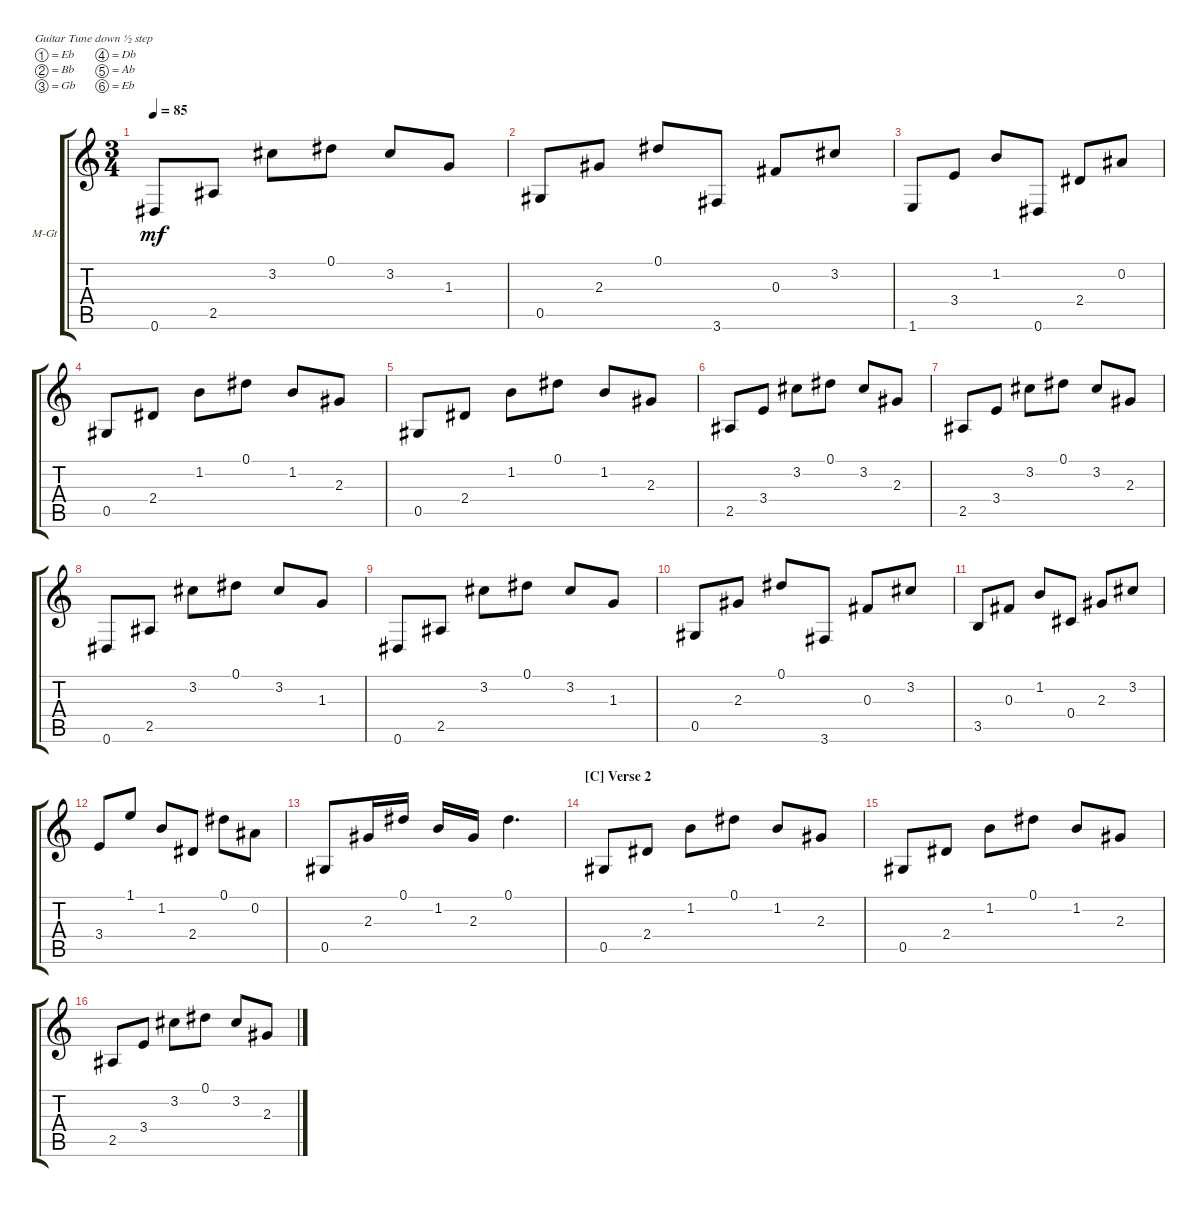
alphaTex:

\defaultSystemsLayout 4
\bracketExtendMode groupsimilarinstruments
\firstSystemTrackNameOrientation horizontal
\otherSystemsTrackNameOrientation horizontal
\track ("Main Guitar" "M-Gt") {instrument acousticguitarsteel}
\staff {score tabs}
\tuning (Eb4 Bb3 Gb3 Db3 Ab2 Eb2)
\ts (3 4)
\tempo 85
\clef g2
\ks c
0.6.8{dy mf} 2.5.8 3.2.8 0.1.8 3.2.8 1.3.8 |
0.5.8 2.3.8 0.1.8 3.6.8 0.3.8 3.2.8 |
1.6.8 3.4.8 1.2.8 0.6.8 2.4.8 0.2.8 |
0.5.8 2.4.8 1.2.8 0.1.8 1.2.8 2.3.8 |
0.5.8 2.4.8 1.2.8 0.1.8 1.2.8 2.3.8 |
2.5.8 3.4.8 3.2.8 0.1.8 3.2.8 2.3.8 |
2.5.8 3.4.8 3.2.8 0.1.8 3.2.8 2.3.8 |
0.6.8 2.5.8 3.2.8 0.1.8 3.2.8 1.3.8 |
0.6.8 2.5.8 3.2.8 0.1.8 3.2.8 1.3.8 |
0.5.8 2.3.8 0.1.8 3.6.8 0.3.8 3.2.8 |
3.5.8 0.3.8 1.2.8 0.4.8 2.3.8 3.2.8 |
3.4.8 1.1.8 1.2.8 2.4.8 0.1.8 0.2.8 |
0.5.8 2.3.16 0.1.16 1.2.16 2.3.16 0.1.4{d} |
\section ("C" "Verse 2")
0.5.8 2.4.8 1.2.8 0.1.8 1.2.8 2.3.8 |
0.5.8 2.4.8 1.2.8 0.1.8 1.2.8 2.3.8 |
2.5.8 3.4.8 3.2.8 0.1.8 3.2.8 2.3.8
